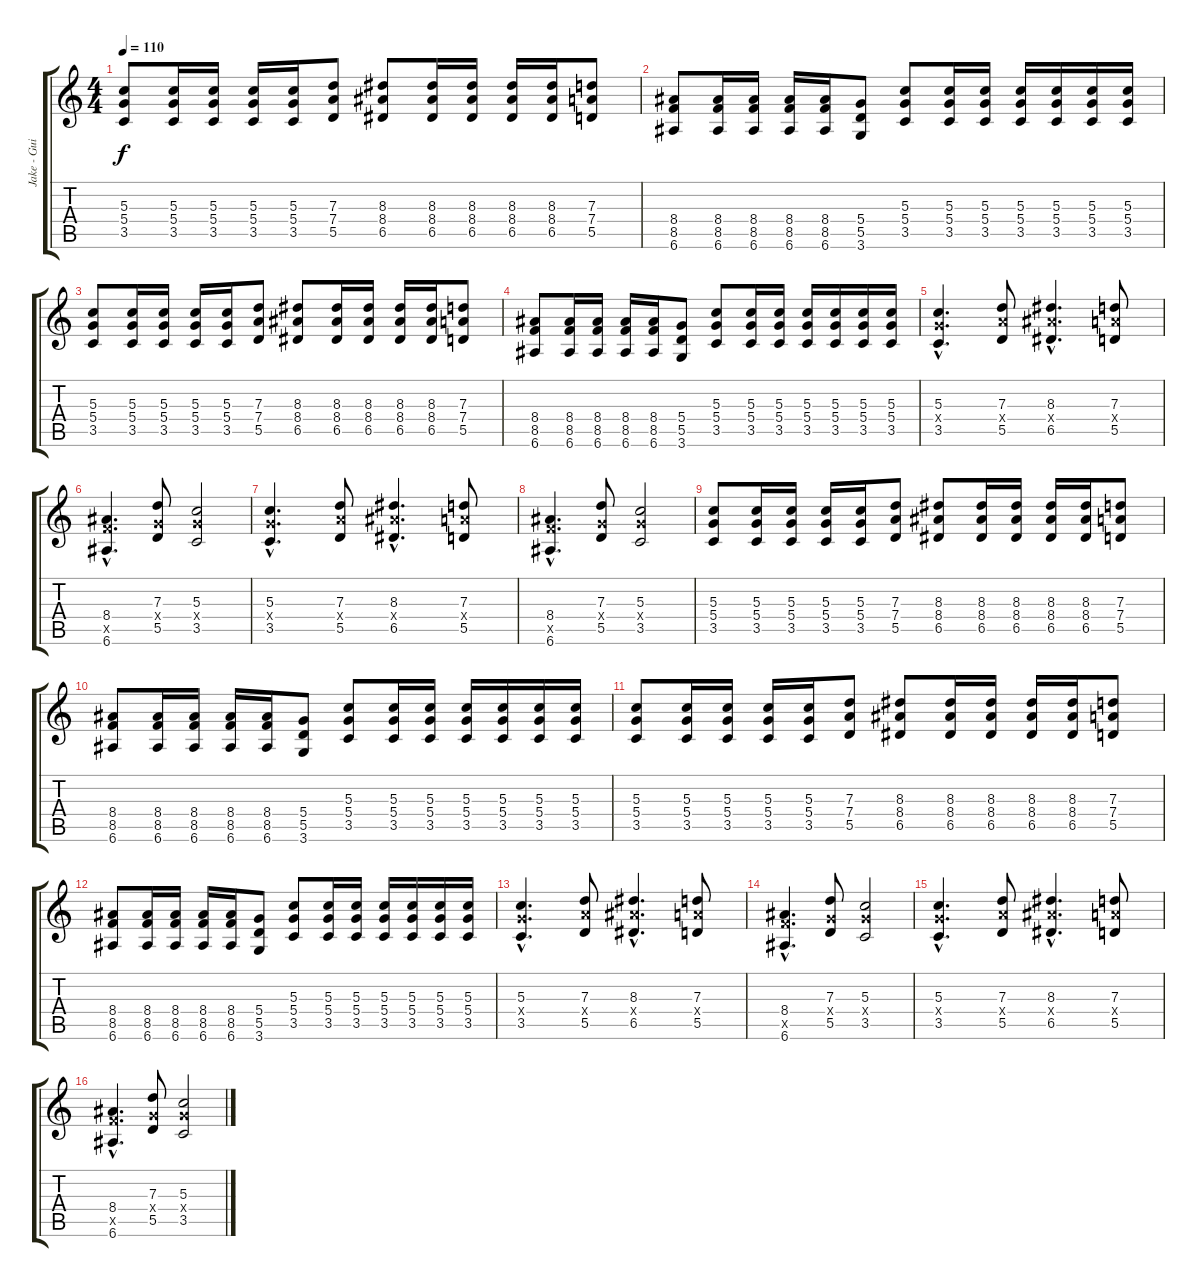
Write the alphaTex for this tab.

\track ("Jake - Guitar 2" "Jake - Gui") {instrument overdrivenguitar}
\staff {score tabs}
\tuning (E4 B3 G3 D3 A2 E2) {hide}
\ts (4 4)
\tempo 110
\clef g2
\ks c
(5.3 5.4 3.5).8{dy f} (5.3 5.4 3.5).16 (5.3 5.4 3.5).16 (5.3 5.4 3.5).16 (5.3 5.4 3.5).16 (7.3 7.4 5.5).8 (8.3 8.4 6.5).8 (8.3 8.4 6.5).16 (8.3 8.4 6.5).16 (8.3 8.4 6.5).16 (8.3 8.4 6.5).16 (7.3 7.4 5.5).8 |
(8.4 8.5 6.6).8 (8.4 8.5 6.6).16 (8.4 8.5 6.6).16 (8.4 8.5 6.6).16 (8.4 8.5 6.6).16 (5.4 5.5 3.6).8 (5.3 5.4 3.5).8 (5.3 5.4 3.5).16 (5.3 5.4 3.5).16 (5.3 5.4 3.5).16 (5.3 5.4 3.5).16 (5.3 5.4 3.5).16 (5.3 5.4 3.5).16 |
(5.3 5.4 3.5).8 (5.3 5.4 3.5).16 (5.3 5.4 3.5).16 (5.3 5.4 3.5).16 (5.3 5.4 3.5).16 (7.3 7.4 5.5).8 (8.3 8.4 6.5).8 (8.3 8.4 6.5).16 (8.3 8.4 6.5).16 (8.3 8.4 6.5).16 (8.3 8.4 6.5).16 (7.3 7.4 5.5).8 |
(8.4 8.5 6.6).8 (8.4 8.5 6.6).16 (8.4 8.5 6.6).16 (8.4 8.5 6.6).16 (8.4 8.5 6.6).16 (5.4 5.5 3.6).8 (5.3 5.4 3.5).8 (5.3 5.4 3.5).16 (5.3 5.4 3.5).16 (5.3 5.4 3.5).16 (5.3 5.4 3.5).16 (5.3 5.4 3.5).16 (5.3 5.4 3.5).16 |
(5.3{hac} 5.4{hac x} 3.5{hac}).4{d} (7.3 7.4{x} 5.5).8 (8.3{hac} 8.4{hac x} 6.5{hac}).4{d} (7.3 7.4{x} 5.5).8 |
(8.4{hac} 8.5{hac x} 6.6{hac}).4{d} (7.3 5.4{x} 5.5).8 (5.3 5.4{x} 3.5).2 |
(5.3{hac} 5.4{hac x} 3.5{hac}).4{d} (7.3 7.4{x} 5.5).8 (8.3{hac} 8.4{hac x} 6.5{hac}).4{d} (7.3 7.4{x} 5.5).8 |
(8.4{hac} 8.5{hac x} 6.6{hac}).4{d} (7.3 5.4{x} 5.5).8 (5.3 5.4{x} 3.5).2 |
(5.3 5.4 3.5).8 (5.3 5.4 3.5).16 (5.3 5.4 3.5).16 (5.3 5.4 3.5).16 (5.3 5.4 3.5).16 (7.3 7.4 5.5).8 (8.3 8.4 6.5).8 (8.3 8.4 6.5).16 (8.3 8.4 6.5).16 (8.3 8.4 6.5).16 (8.3 8.4 6.5).16 (7.3 7.4 5.5).8 |
(8.4 8.5 6.6).8 (8.4 8.5 6.6).16 (8.4 8.5 6.6).16 (8.4 8.5 6.6).16 (8.4 8.5 6.6).16 (5.4 5.5 3.6).8 (5.3 5.4 3.5).8 (5.3 5.4 3.5).16 (5.3 5.4 3.5).16 (5.3 5.4 3.5).16 (5.3 5.4 3.5).16 (5.3 5.4 3.5).16 (5.3 5.4 3.5).16 |
(5.3 5.4 3.5).8 (5.3 5.4 3.5).16 (5.3 5.4 3.5).16 (5.3 5.4 3.5).16 (5.3 5.4 3.5).16 (7.3 7.4 5.5).8 (8.3 8.4 6.5).8 (8.3 8.4 6.5).16 (8.3 8.4 6.5).16 (8.3 8.4 6.5).16 (8.3 8.4 6.5).16 (7.3 7.4 5.5).8 |
(8.4 8.5 6.6).8 (8.4 8.5 6.6).16 (8.4 8.5 6.6).16 (8.4 8.5 6.6).16 (8.4 8.5 6.6).16 (5.4 5.5 3.6).8 (5.3 5.4 3.5).8 (5.3 5.4 3.5).16 (5.3 5.4 3.5).16 (5.3 5.4 3.5).16 (5.3 5.4 3.5).16 (5.3 5.4 3.5).16 (5.3 5.4 3.5).16 |
(5.3{hac} 5.4{hac x} 3.5{hac}).4{d} (7.3 7.4{x} 5.5).8 (8.3{hac} 8.4{hac x} 6.5{hac}).4{d} (7.3 7.4{x} 5.5).8 |
(8.4{hac} 8.5{hac x} 6.6{hac}).4{d} (7.3 5.4{x} 5.5).8 (5.3 5.4{x} 3.5).2 |
(5.3{hac} 5.4{hac x} 3.5{hac}).4{d} (7.3 7.4{x} 5.5).8 (8.3{hac} 8.4{hac x} 6.5{hac}).4{d} (7.3 7.4{x} 5.5).8 |
(8.4{hac} 8.5{hac x} 6.6{hac}).4{d} (7.3 5.4{x} 5.5).8 (5.3 5.4{x} 3.5).2
